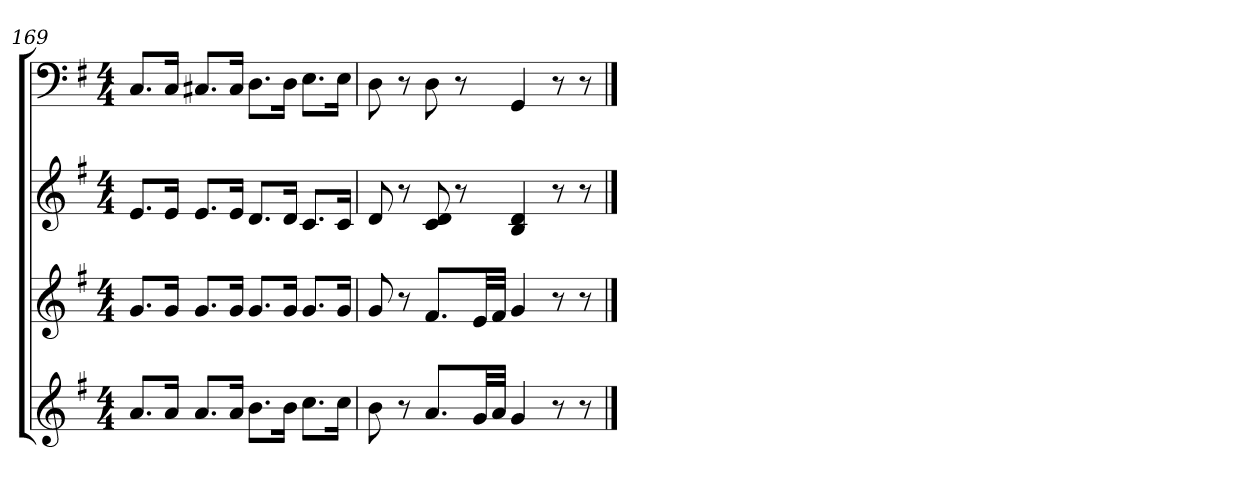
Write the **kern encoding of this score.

**kern	**kern	**kern	**kern
*part4	*part3	*part2	*part1
*staff4	*staff3	*staff2	*staff1
*k[f#]	*k[f#]	*k[f#]	*k[f#]
*G:	*G:	*G:	*G:
*M4/4	*M4/4	*M4/4	*M4/4
=169	=169	=169	=169
8.aL	8.gL	8.eL	8.CL
16aJk	16gJk	16eJk	16CJk
8.aL	8.gL	8.eL	8.C#XL
16aJk	16gJk	16eJk	16C#Jk
8.bL	8.gL	8.dL	8.DL
16bJk	16gJk	16dJk	16DJk
8.ccL	8.gL	8.cL	8.EL
16ccJk	16gJk	16cJk	16EJk
=170	=170	=170	=170
8b	8g	8d	8D
8r	8r	8r	8r
8.aL	8.f#L	8c 8d	8D
.	.	8r	8r
32gLL	32eLL	.	.
32aJJJ	32f#JJJ	.	.
4g	4g	4B 4d	4GG
8r	8r	8r	8r
8r	8r	8r	8r
==	==	==	==
*-	*-	*-	*-
